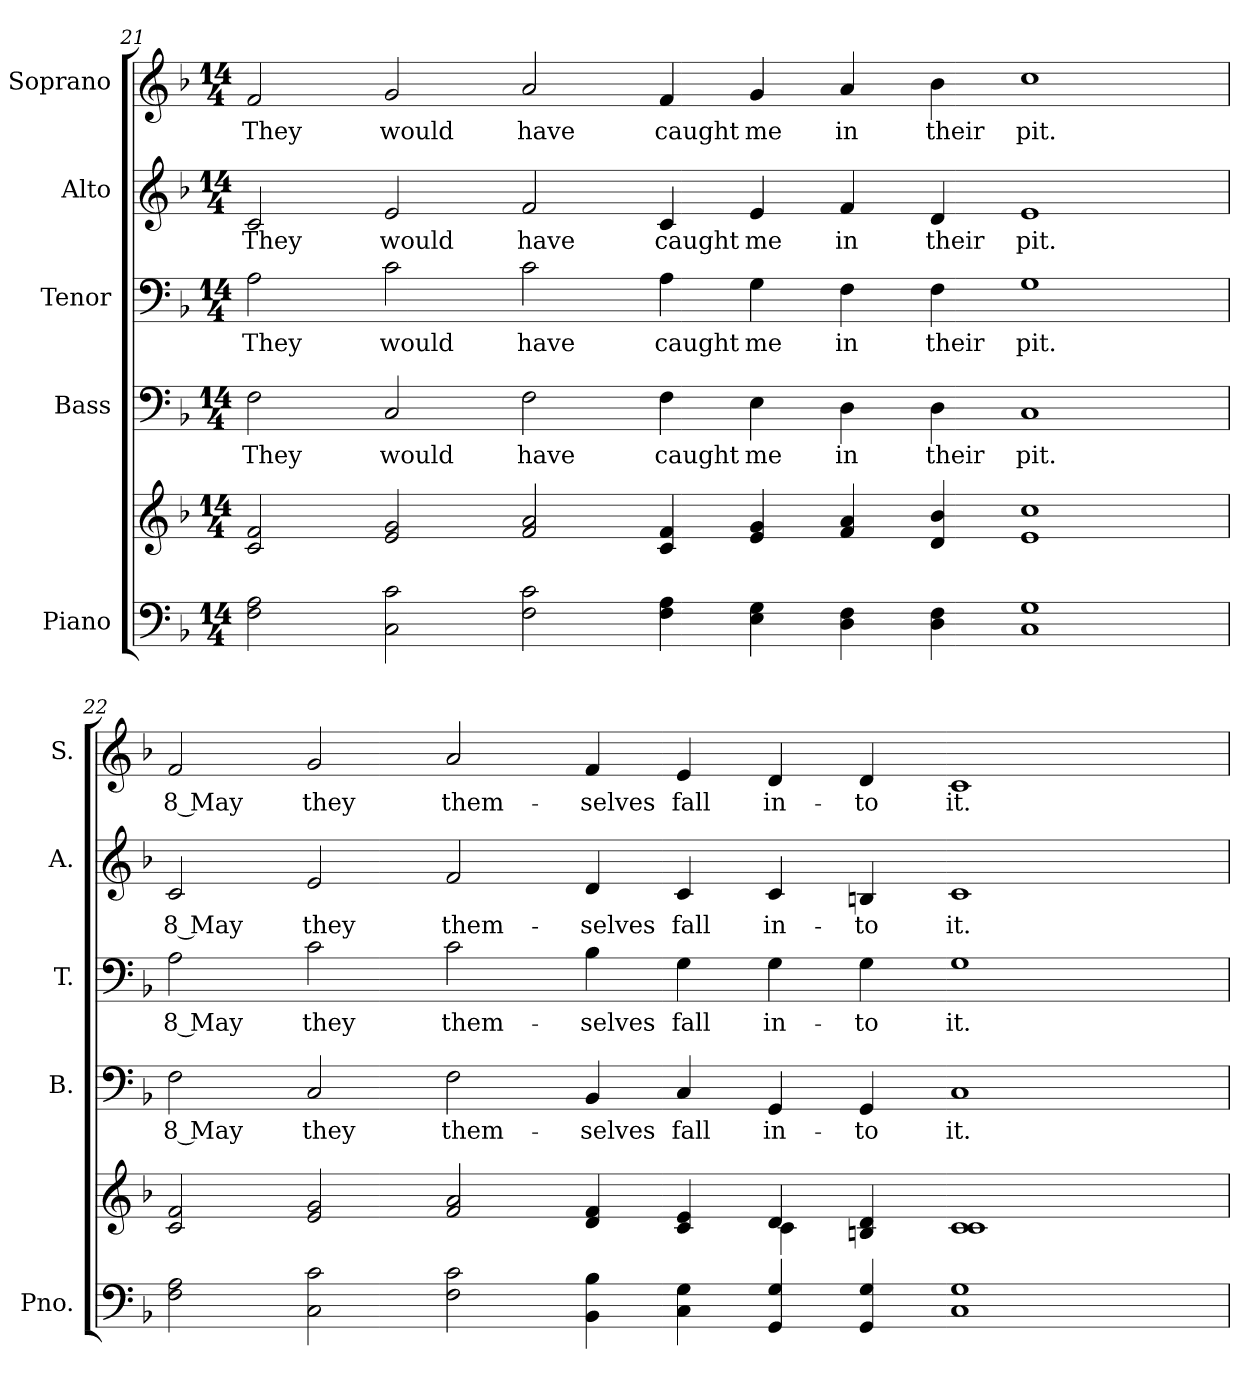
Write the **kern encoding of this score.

**kern	**kern	**kern	**text	**kern	**text	**kern	**text	**kern	**text
*part5	*part5	*part4	*part4	*part3	*part3	*part2	*part2	*part1	*part1
*staff6	*staff5	*staff4	*staff4	*staff3	*staff3	*staff2	*staff2	*staff1	*staff1
*I"Piano	*	*I"Bass	*	*I"Tenor	*	*I"Alto	*	*I"Soprano	*
*I'Pno.	*	*I'B.	*	*I'T.	*	*I'A.	*	*I'S.	*
!!LO:PB:g=z
*clefF4	*clefG2	*clefF4	*	*clefF4	*	*clefG2	*	*clefG2	*
*k[b-]	*k[b-]	*k[b-]	*	*k[b-]	*	*k[b-]	*	*k[b-]	*
*F:	*F:	*F:	*	*F:	*	*F:	*	*F:	*
*M14/4	*M14/4	*M14/4	*	*M14/4	*	*M14/4	*	*M14/4	*
=21	=21	=21	=21	=21	=21	=21	=21	=21	=21
!	!	!	!LO:LY:b:color=#000000	!	!	!	!	!	!
!	!	!	!	!	!LO:LY:b:color=#000000	!	!	!	!
!	!	!	!	!	!	!	!LO:LY:b:color=#000000	!	!
!	!	!	!	!	!	!	!	!	!LO:LY:b:color=#000000
2Fi\ 2Ai	2ci/ 2fi	2Fi\	They	2Ai\	They	2ci/	They	2fi/	They
!	!	!	!LO:LY:b:color=#000000	!	!	!	!	!	!
!	!	!	!	!	!LO:LY:b:color=#000000	!	!	!	!
!	!	!	!	!	!	!	!LO:LY:b:color=#000000	!	!
!	!	!	!	!	!	!	!	!	!LO:LY:b:color=#000000
2Ci\ 2ci	2ei/ 2gi	2Ci/	would	2ci\	would	2ei/	would	2gi/	would
!	!	!	!LO:LY:b:color=#000000	!	!	!	!	!	!
!	!	!	!	!	!LO:LY:b:color=#000000	!	!	!	!
!	!	!	!	!	!	!	!LO:LY:b:color=#000000	!	!
!	!	!	!	!	!	!	!	!	!LO:LY:b:color=#000000
2Fi\ 2ci	2fi/ 2ai	2Fi\	have	2ci\	have	2fi/	have	2ai/	have
!	!	!	!LO:LY:b:color=#000000	!	!	!	!	!	!
!	!	!	!	!	!LO:LY:b:color=#000000	!	!	!	!
!	!	!	!	!	!	!	!LO:LY:b:color=#000000	!	!
!	!	!	!	!	!	!	!	!	!LO:LY:b:color=#000000
4Fi\ 4Ai	4ci/ 4fi	4Fi\	caught	4Ai\	caught	4ci/	caught	4fi/	caught
!	!	!	!LO:LY:b:color=#000000	!	!	!	!	!	!
!	!	!	!	!	!LO:LY:b:color=#000000	!	!	!	!
!	!	!	!	!	!	!	!LO:LY:b:color=#000000	!	!
!	!	!	!	!	!	!	!	!	!LO:LY:b:color=#000000
4Ei\ 4Gi	4ei/ 4gi	4Ei\	me	4Gi\	me	4ei/	me	4gi/	me
!	!	!	!LO:LY:b:color=#000000	!	!	!	!	!	!
!	!	!	!	!	!LO:LY:b:color=#000000	!	!	!	!
!	!	!	!	!	!	!	!LO:LY:b:color=#000000	!	!
!	!	!	!	!	!	!	!	!	!LO:LY:b:color=#000000
4Di\ 4Fi	4fi/ 4ai	4Di\	in	4Fi\	in	4fi/	in	4ai/	in
!	!	!	!LO:LY:b:color=#000000	!	!	!	!	!	!
!	!	!	!	!	!LO:LY:b:color=#000000	!	!	!	!
!	!	!	!	!	!	!	!LO:LY:b:color=#000000	!	!
!	!	!	!	!	!	!	!	!	!LO:LY:b:color=#000000
4Di\ 4Fi	4di/ 4b-i	4Di\	their	4Fi\	their	4di/	their	4b-i\	their
!	!	!	!LO:LY:b:color=#000000	!	!	!	!	!	!
!	!	!	!	!	!LO:LY:b:color=#000000	!	!	!	!
!	!	!	!	!	!	!	!LO:LY:b:color=#000000	!	!
!	!	!	!	!	!	!	!	!	!LO:LY:b:color=#000000
1Ci 1Gi	1ei 1cci	1Ci	pit.	1Gi	pit.	1ei	pit.	1cci	pit.
!!LO:PB:g=z
=22	=22	=22	=22	=22	=22	=22	=22	=22	=22
*	*^	*	*	*	*	*	*	*	*
!	!	!	!	!LO:LY:b:color=#000000	!	!	!	!	!	!
!	!	!	!	!	!	!LO:LY:b:color=#000000	!	!	!	!
!	!	!	!	!	!	!	!	!LO:LY:b:color=#000000	!	!
!	!	!	!	!	!	!	!	!	!	!LO:LY:b:color=#000000
2Fi\ 2Ai	2ci/ 2fi	1ryy	2Fi\	8 May	2Ai\	8 May	2ci/	8 May	2fi/	8 May
!	!	!	!	!LO:LY:b:color=#000000	!	!	!	!	!	!
!	!	!	!	!	!	!LO:LY:b:color=#000000	!	!	!	!
!	!	!	!	!	!	!	!	!LO:LY:b:color=#000000	!	!
!	!	!	!	!	!	!	!	!	!	!LO:LY:b:color=#000000
2Ci\ 2ci	2ei/ 2gi	.	2Ci/	they	2ci\	they	2ei/	they	2gi/	they
!	!	!	!	!LO:LY:b:color=#000000	!	!	!	!	!	!
!	!	!	!	!	!	!LO:LY:b:color=#000000	!	!	!	!
!	!	!	!	!	!	!	!	!LO:LY:b:color=#000000	!	!
!	!	!	!	!	!	!	!	!	!	!LO:LY:b:color=#000000
2Fi\ 2ci	2fi/ 2ai	2ryy	2Fi\	them-	2ci\	them-	2fi/	them-	2ai/	them-
!	!	!	!	!LO:LY:b:color=#000000	!	!	!	!	!	!
!	!	!	!	!	!	!LO:LY:b:color=#000000	!	!	!	!
!	!	!	!	!	!	!	!	!LO:LY:b:color=#000000	!	!
!	!	!	!	!	!	!	!	!	!	!LO:LY:b:color=#000000
4BB-i\ 4B-i	4di/ 4fi	2ryy	4BB-i/	-selves	4B-i\	-selves	4di/	-selves	4fi/	-selves
!	!	!	!	!LO:LY:b:color=#000000	!	!	!	!	!	!
!	!	!	!	!	!	!LO:LY:b:color=#000000	!	!	!	!
!	!	!	!	!	!	!	!	!LO:LY:b:color=#000000	!	!
!	!	!	!	!	!	!	!	!	!	!LO:LY:b:color=#000000
4Ci\ 4Gi	4ci/ 4ei	.	4Ci/	fall	4Gi\	fall	4ci/	fall	4ei/	fall
!	!	!	!	!LO:LY:b:color=#000000	!	!	!	!	!	!
!	!	!	!	!	!	!LO:LY:b:color=#000000	!	!	!	!
!	!	!	!	!	!	!	!	!LO:LY:b:color=#000000	!	!
!	!	!	!	!	!	!	!	!	!	!LO:LY:b:color=#000000
4GGi/ 4Gi	4di/	4ci\	4GGi/	in-	4Gi\	in-	4ci/	in-	4di/	in-
!	!	!	!	!LO:LY:b:color=#000000	!	!	!	!	!	!
!	!	!	!	!	!	!LO:LY:b:color=#000000	!	!	!	!
!	!	!	!	!	!	!	!	!LO:LY:b:color=#000000	!	!
!	!	!	!	!	!	!	!	!	!	!LO:LY:b:color=#000000
4GGi/ 4Gi	4Bni/ 4di	4ryy	4GGi/	-to	4Gi\	-to	4Bni/	-to	4di/	-to
!	!	!	!	!LO:LY:b:color=#000000	!	!	!	!	!	!
!	!	!	!	!	!	!LO:LY:b:color=#000000	!	!	!	!
!	!	!	!	!	!	!	!	!LO:LY:b:color=#000000	!	!
!	!	!	!	!	!	!	!	!	!	!LO:LY:b:color=#000000
1Ci 1Gi	1ci 1ci	2ryy	1Ci	it.	1Gi	it.	1ci	it.	1ci	it.
.	.	2ryy	.	.	.	.	.	.	.	.
*	*v	*v	*	*	*	*	*	*	*	*
=	=	=	=	=	=	=	=	=	=
*-	*-	*-	*-	*-	*-	*-	*-	*-	*-
